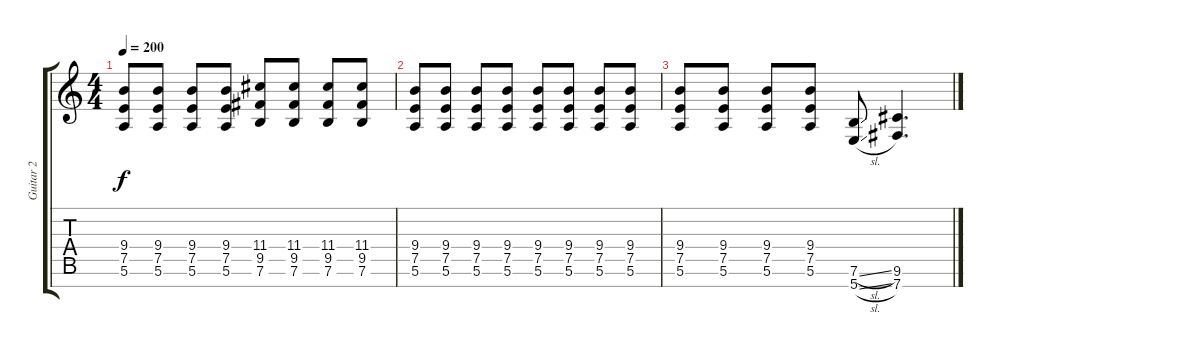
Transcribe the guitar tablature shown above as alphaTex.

\track ("Guitar 2" "Guitar 2") {instrument distortionguitar}
\staff {score tabs}
\tuning (E4 B3 G3 D3 A2 E2 B1) {hide}
\ts (4 4)
\tempo 200
\clef g2
\ks c
(9.4 7.5 5.6).8{dy f} (9.4 7.5 5.6).8 (9.4 7.5 5.6).8 (9.4 7.5 5.6).8 (11.4 9.5 7.6).8 (11.4 9.5 7.6).8 (11.4 9.5 7.6).8 (11.4 9.5 7.6).8 |
(9.4 7.5 5.6).8 (9.4 7.5 5.6).8 (9.4 7.5 5.6).8 (9.4 7.5 5.6).8 (9.4 7.5 5.6).8 (9.4 7.5 5.6).8 (9.4 7.5 5.6).8 (9.4 7.5 5.6).8 |
(9.4 7.5 5.6).8 (9.4 7.5 5.6).8 (9.4 7.5 5.6).8 (9.4 7.5 5.6).8 (7.6{sl} 5.7{sl}).8 (9.6 7.7).4{d}
